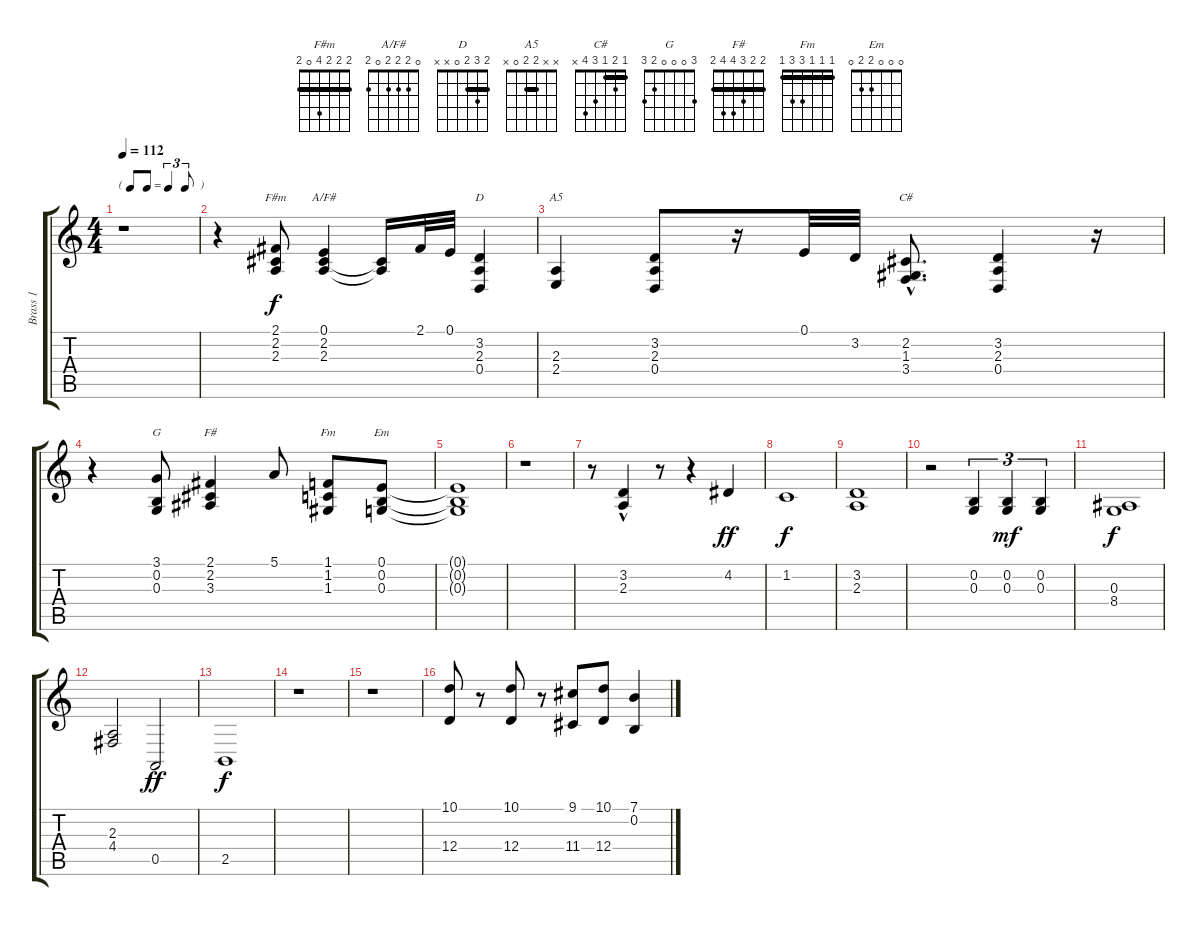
\track ("Brass 1" "Brass 1") {instrument brasssection}
\staff {score tabs}
\tuning (E4 B3 G3 D3 A2 D2) {hide}
\chord ("F#m" 2 2 2 4 0 2) {barre 2}
\chord ("A/F#" 0 2 2 2 0 2)
\chord ("D" 2 3 2 0 x x) {barre 2}
\chord ("A5" x x 2 2 0 x) {barre 2}
\chord ("C#" 1 2 1 3 4 x) {barre 1}
\chord ("G" 3 0 0 0 2 3)
\chord ("F#" 2 2 3 4 4 2) {barre 2}
\chord ("Fm" 1 1 1 3 3 1) {barre 1}
\chord ("Em" 0 0 0 2 2 0)
\ts (4 4)
\tf triplet8th
\tempo 112
\clef g2
\ks c
r.1{dy mp} |
r.4{volume 12 instrument trombone} (2.1 2.2 2.3).8{ch "F#m" dy f} (0.1 2.2 2.3).4{ch "A/F#"} (2.2{t} 2.3{t}).16 2.1.32 0.1.32 (3.2 2.3 0.4).4{ch "D"} |
(2.3 2.4).4{ch "A5"} (3.2 2.3 0.4).8 r.16 0.1.32 3.2.32 (2.2{hac} 1.3{hac} 3.4{hac}).8{d ch "C#"} (3.2 2.3 0.4).4 r.16 |
r.4 (3.1 0.2 0.3).8{ch "G"} (2.1 2.2 3.3).4{ch "F#"} 5.1.8 (1.1 1.2 1.3).8{ch "Fm"} (0.1 0.2 0.3).8{ch "Em"} |
(0.1{t} 0.2{t} 0.3{t}).1 |
r.1{volume 14 instrument brasssection} |
r.8 (3.2{hac} 2.3).4 r.8 r.4 4.2.4{dy ff} |
1.2.1{dy f} |
(3.2 2.3).1 |
r.2 (0.2 0.3).4{tu (3 2)} (0.2 0.3).4{tu (3 2) dy mf} (0.2 0.3).4{tu (3 2)} |
(0.3 8.4).1{dy f} |
(2.3 4.4).2 0.5.2{dy ff} |
2.5.1{dy f} |
r.1 |
r.1 |
(10.1 12.4).8 r.8 (10.1 12.4).8 r.8 (9.1 11.4).8 (10.1 12.4).8 (7.1 0.2).4
